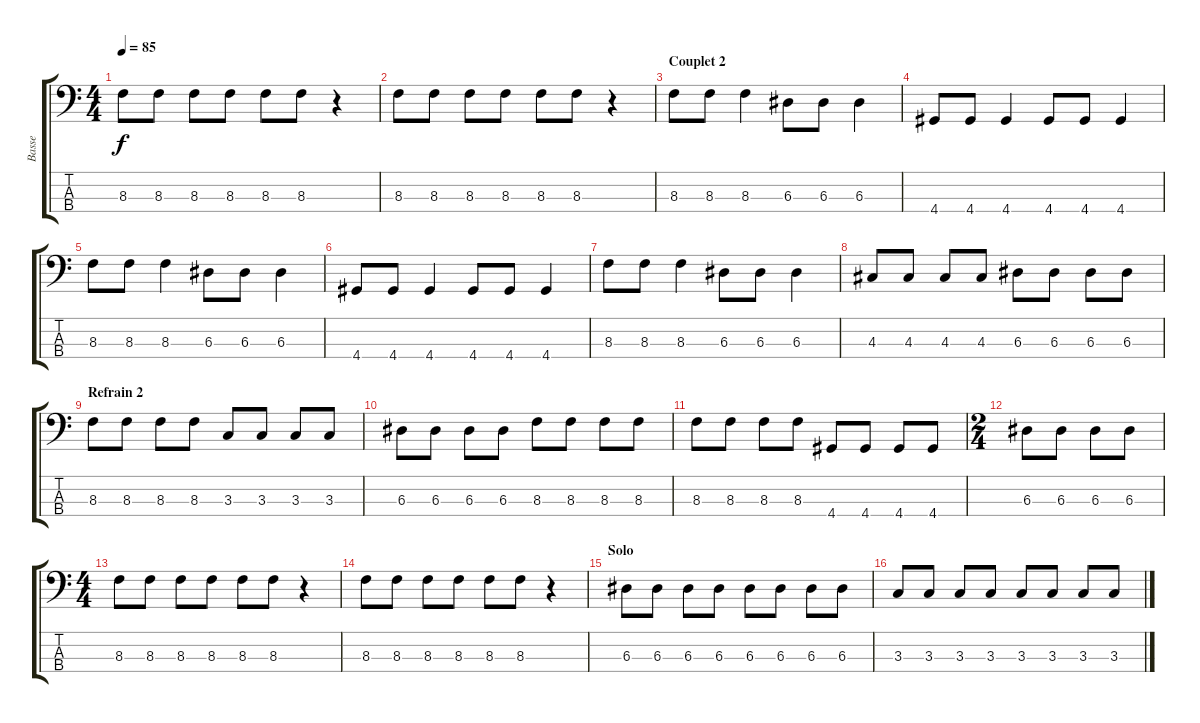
\track ("Basse" "Basse") {instrument electricbassfinger}
\staff {score tabs}
\tuning (G2 D2 A1 E1) {hide}
\ts (4 4)
\tempo 85
\clef f4
\ks c
8.3.8{dy f} 8.3.8 8.3.8 8.3.8 8.3.8 8.3.8 r.4 |
8.3.8 8.3.8 8.3.8 8.3.8 8.3.8 8.3.8 r.4 |
\section ("" "Couplet 2")
8.3.8 8.3.8 8.3.4 6.3.8 6.3.8 6.3.4 |
4.4.8 4.4.8 4.4.4 4.4.8 4.4.8 4.4.4 |
8.3.8 8.3.8 8.3.4 6.3.8 6.3.8 6.3.4 |
4.4.8 4.4.8 4.4.4 4.4.8 4.4.8 4.4.4 |
8.3.8 8.3.8 8.3.4 6.3.8 6.3.8 6.3.4 |
4.3.8 4.3.8 4.3.8 4.3.8 6.3.8 6.3.8 6.3.8 6.3.8 |
\section ("" "Refrain 2")
8.3.8 8.3.8 8.3.8 8.3.8 3.3.8 3.3.8 3.3.8 3.3.8 |
6.3.8 6.3.8 6.3.8 6.3.8 8.3.8 8.3.8 8.3.8 8.3.8 |
8.3.8 8.3.8 8.3.8 8.3.8 4.4.8 4.4.8 4.4.8 4.4.8 |
\ts (2 4)
6.3.8 6.3.8 6.3.8 6.3.8 |
\ts (4 4)
8.3.8 8.3.8 8.3.8 8.3.8 8.3.8 8.3.8 r.4 |
8.3.8 8.3.8 8.3.8 8.3.8 8.3.8 8.3.8 r.4 |
\section ("" "Solo")
6.3.8 6.3.8 6.3.8 6.3.8 6.3.8 6.3.8 6.3.8 6.3.8 |
3.3.8 3.3.8 3.3.8 3.3.8 3.3.8 3.3.8 3.3.8 3.3.8
